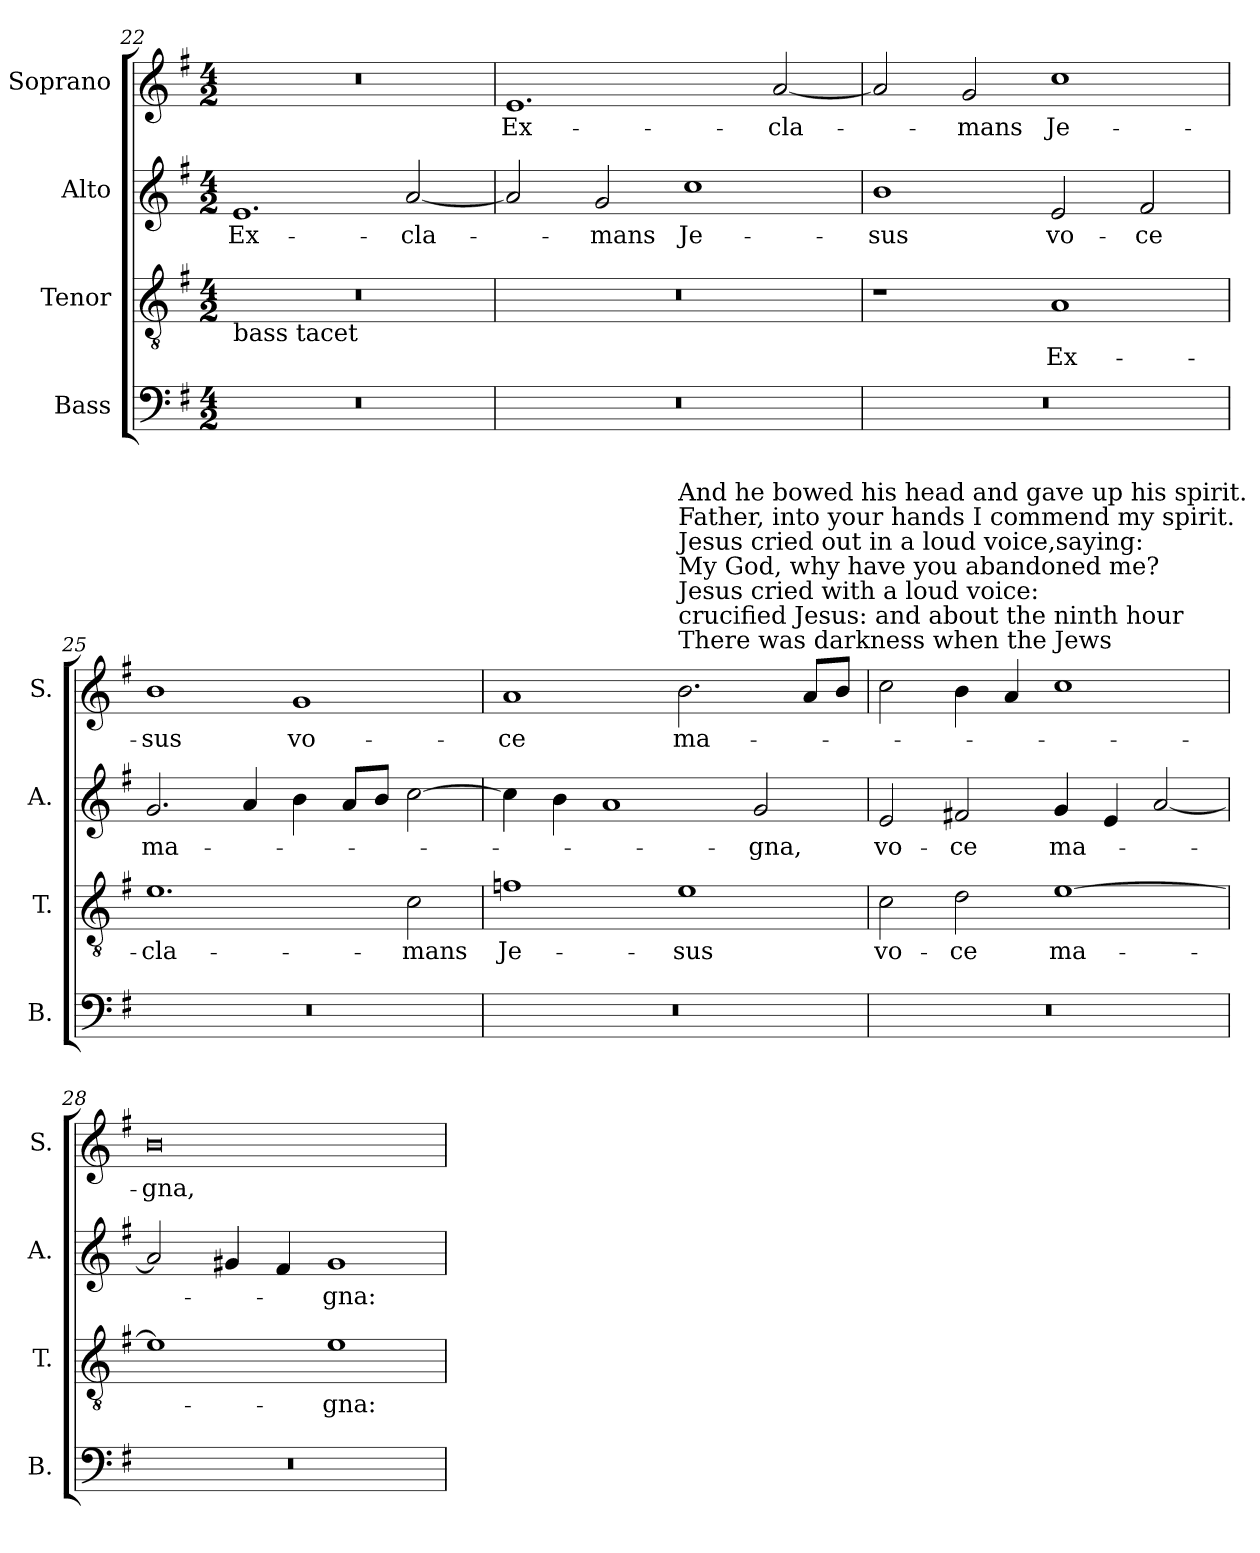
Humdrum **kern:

**kern	**kern	**text	**kern	**text	**kern	**text
*part4	*part3	*part3	*part2	*part2	*part1	*part1
*staff4	*staff3	*staff3	*staff2	*staff2	*staff1	*staff1
*I"Bass	*I"Tenor	*	*I"Alto	*	*I"Soprano	*
*I'B.	*I'T.	*	*I'A.	*	*I'S.	*
!!LO:PB:g=z
*clefF4	*clefGv2	*	*clefG2	*	*clefG2	*
*	*ITrd7c12	*	*	*	*	*
*k[f#]	*k[f#]	*	*k[f#]	*	*k[f#]	*
*G:	*G:	*	*G:	*	*G:	*
*M4/2	*M4/2	*	*M4/2	*	*M4/2	*
=22	=22	=22	=22	=22	=22	=22
!LO:N:vis=1	!LO:N:vis=1	!	!	!	!	!
!	!LO:TX:b:t=bass tacet	!	!	!	!	!
!	!	!	!	!LO:LY:b:color=#000000	!LO:N:vis=1	!
0r	0r	.	1.ei	Ex-	0r	.
!	!	!	!	!LO:LY:b:color=#000000	!	!
.	.	.	[2ai/	-cla-	.	.
=23	=23	=23	=23	=23	=23	=23
!LO:N:vis=1	!LO:N:vis=1	!	!	!	!	!
!	!	!	!	!	!	!LO:LY:b:color=#000000
0r	0r	.	2ai/]	.	1.ei	Ex-
!	!	!	!	!LO:LY:b:color=#000000	!	!
.	.	.	2gi/	-mans	.	.
!	!	!	!	!LO:LY:b:color=#000000	!	!
.	.	.	1cci	Je-	.	.
!	!	!	!	!	!	!LO:LY:b:color=#000000
.	.	.	.	.	[2ai/	-cla-
=24	=24	=24	=24	=24	=24	=24
!LO:N:vis=1	!	!	!	!	!	!
!	!	!	!	!LO:LY:b:color=#000000	!	!
0r	1r	.	1bi	-sus	2ai/]	.
!	!	!	!	!	!	!LO:LY:b:color=#000000
.	.	.	.	.	2gi/	-mans
!	!	!LO:LY:b:color=#000000	!	!	!	!
!	!	!	!	!LO:LY:b:color=#000000	!	!
!	!	!	!	!	!	!LO:LY:b:color=#000000
.	1AAi	Ex-	2ei/	vo-	1cci	Je-
!	!	!	!	!LO:LY:b:color=#000000	!	!
.	.	.	2f#i/	-ce	.	.
=25	=25	=25	=25	=25	=25	=25
!LO:N:vis=1	!	!	!	!	!	!
!	!	!LO:LY:b:color=#000000	!	!	!	!
!	!	!	!	!LO:LY:b:color=#000000	!	!
!	!	!	!	!	!	!LO:LY:b:color=#000000
0r	1.Ei	-cla-	2.gi/	ma-	1bi	-sus
.	.	.	4ai/	.	.	.
!	!	!	!	!	!	!LO:LY:b:color=#000000
.	.	.	4bi\	.	1gi	vo-
.	.	.	8ai/L	.	.	.
.	.	.	8bi/J	.	.	.
!	!	!LO:LY:b:color=#000000	!	!	!	!
.	2Ci\	-mans	[2cci\	.	.	.
=26	=26	=26	=26	=26	=26	=26
!LO:N:vis=1	!	!	!	!	!	!
!	!	!LO:LY:b:color=#000000	!	!	!	!
!	!	!	!	!	!	!LO:LY:b:color=#000000
0r	1Fni	Je-	4cci\]	.	1ai	-ce
.	.	.	4bi\	.	.	.
.	.	.	1ai	.	.	.
!	!	!LO:LY:b:color=#000000	!	!	!	!
!	!	!	!	!	!LO:TX:a:t=There was darkness when the Jews	!
!	!	!	!	!	!LO:TX:t=crucified Jesus&colon; and about the ninth hour	!
!	!	!	!	!	!LO:TX:t=Jesus cried with a loud voice&colon;	!
!	!	!	!	!	!LO:TX:t=My God, why have you abandoned me?	!
!	!	!	!	!	!LO:TX:t=Jesus cried out in a loud voice,saying&colon;	!
!	!	!	!	!	!LO:TX:t=Father, into your hands I commend my spirit.	!
!	!	!	!	!	!LO:TX:t=And he bowed his head and gave up his spirit.	!
!	!	!	!	!	!	!LO:LY:b:color=#000000
.	1Ei	-sus	.	.	2.bi\	ma-
!	!	!	!	!LO:LY:b:color=#000000	!	!
.	.	.	2gi/	-gna,	.	.
.	.	.	.	.	8ai/L	.
.	.	.	.	.	8bi/J	.
=27	=27	=27	=27	=27	=27	=27
!LO:N:vis=1	!	!	!	!	!	!
!	!	!LO:LY:b:color=#000000	!	!	!	!
!	!	!	!	!LO:LY:b:color=#000000	!	!
0r	2Ci\	vo-	2ei/	vo-	2cci\	.
!	!	!LO:LY:b:color=#000000	!	!	!	!
!	!	!	!	!LO:LY:b:color=#000000	!	!
.	2Di\	-ce	2f#Xi/	-ce	4bi\	.
.	.	.	.	.	4ai/	.
!	!	!LO:LY:b:color=#000000	!	!	!	!
!	!	!	!	!LO:LY:b:color=#000000	!	!
.	[1Ei	ma-	4gi/	ma-	1cci	.
.	.	.	4ei/	.	.	.
.	.	.	[2ai/	.	.	.
=28	=28	=28	=28	=28	=28	=28
!LO:N:vis=1	!	!	!	!	!	!
!	!	!	!	!	!	!LO:LY:b:color=#000000
0r	1Ei]	.	2ai/]	.	0bi	-gna,
.	.	.	4g#Xi/	.	.	.
.	.	.	4f#i/	.	.	.
!	!	!LO:LY:b:color=#000000	!	!	!	!
!	!	!	!	!LO:LY:b:color=#000000	!	!
.	1Ei	-gna:	1g#i	-gna:	.	.
=	=	=	=	=	=	=
*-	*-	*-	*-	*-	*-	*-
